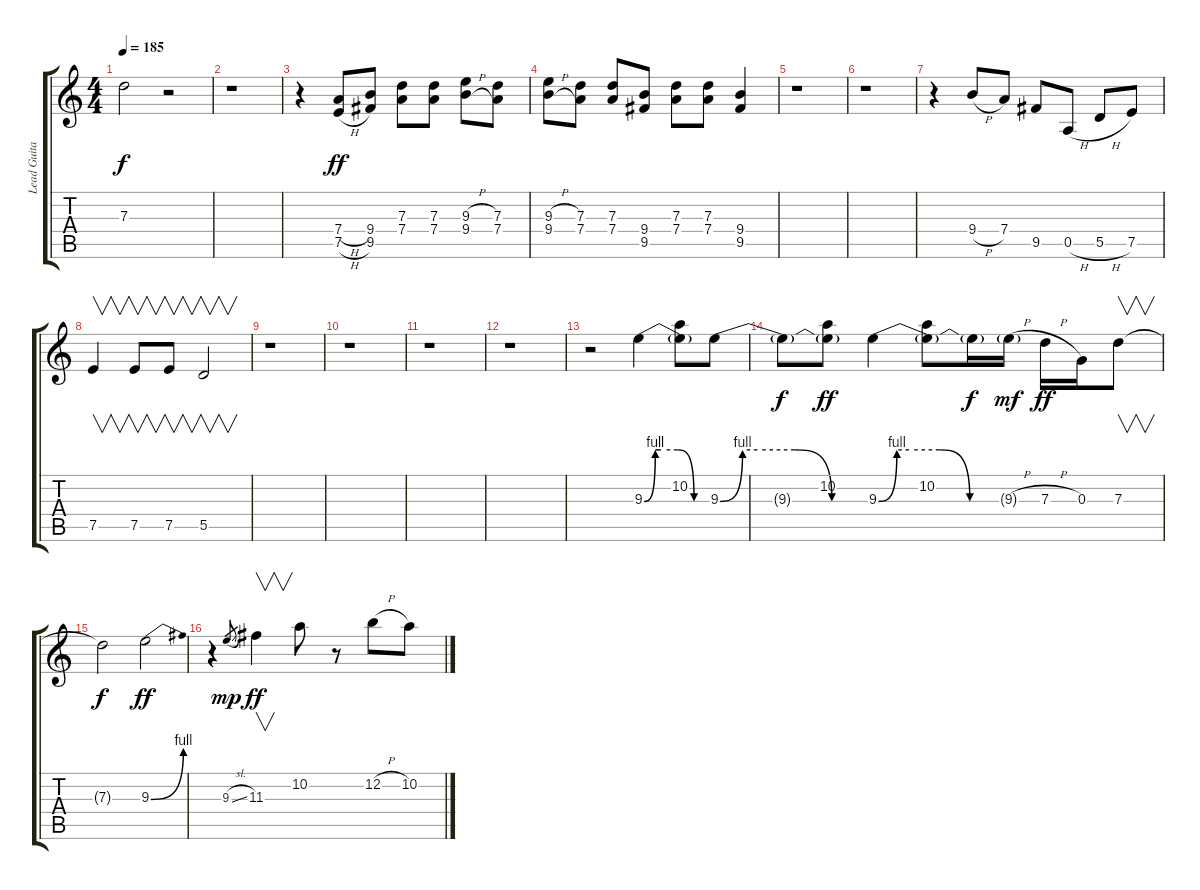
\track ("Lead Guitar" "Lead Guita") {instrument overdrivenguitar}
\staff {score tabs}
\tuning (E4 B3 G3 D3 A2 E2) {hide}
\ts (4 4)
\tempo 185
\clef g2
\ks c
7.3{t}.2{dy f} r.2 |
r.1 |
r.4 (7.4{h} 7.5{h}).8{dy ff} (9.4 9.5).8 (7.3 7.4).8 (7.3 7.4).8 (9.3{h} 9.4{h}).8 (7.3 7.4).8 |
(9.3{h} 9.4{h}).8 (7.3 7.4).8 (7.3 7.4).8 (9.4 9.5).8 (7.3 7.4).8 (7.3 7.4).8 (9.4 9.5).4 |
r.1 |
r.1 |
r.4 9.4{h}.8 7.4.8 9.5.8 0.5{h}.8 5.5{h}.8 7.5.8 |
7.5.4{v} 7.5.8{v} 7.5.8{v} 5.5.2{v} |
r.1 |
r.1 |
r.1 |
r.1 |
r.2 9.3{be (custom 0 0 10 4 15 4 30 4 45 0 60 0)}.4 (10.2 9.3{t}).8 9.3{be (custom 0 0 9 4 15 4 30 4 45 0 60 0)}.8 |
9.3{t}.8{dy f} (10.2 9.3{t}).8{dy ff} 9.3{be (custom 0 0 9 4 15 4 30 4 45 0 60 0)}.4 (10.2 9.3{t}).8 9.3{t}.16{dy f} 9.3{h g}.16{dy mf} 7.3{h}.16{dy ff} 0.3.16 7.3.8{v} |
7.3{t}.2{dy f} 9.3{be (bend 0 0 60 4)}.2{dy ff} |
r.4 9.3{sl}.8{gr dy mp} 11.3.4{v dy ff} 10.2.8 r.8 12.2{h}.8 10.2.8
